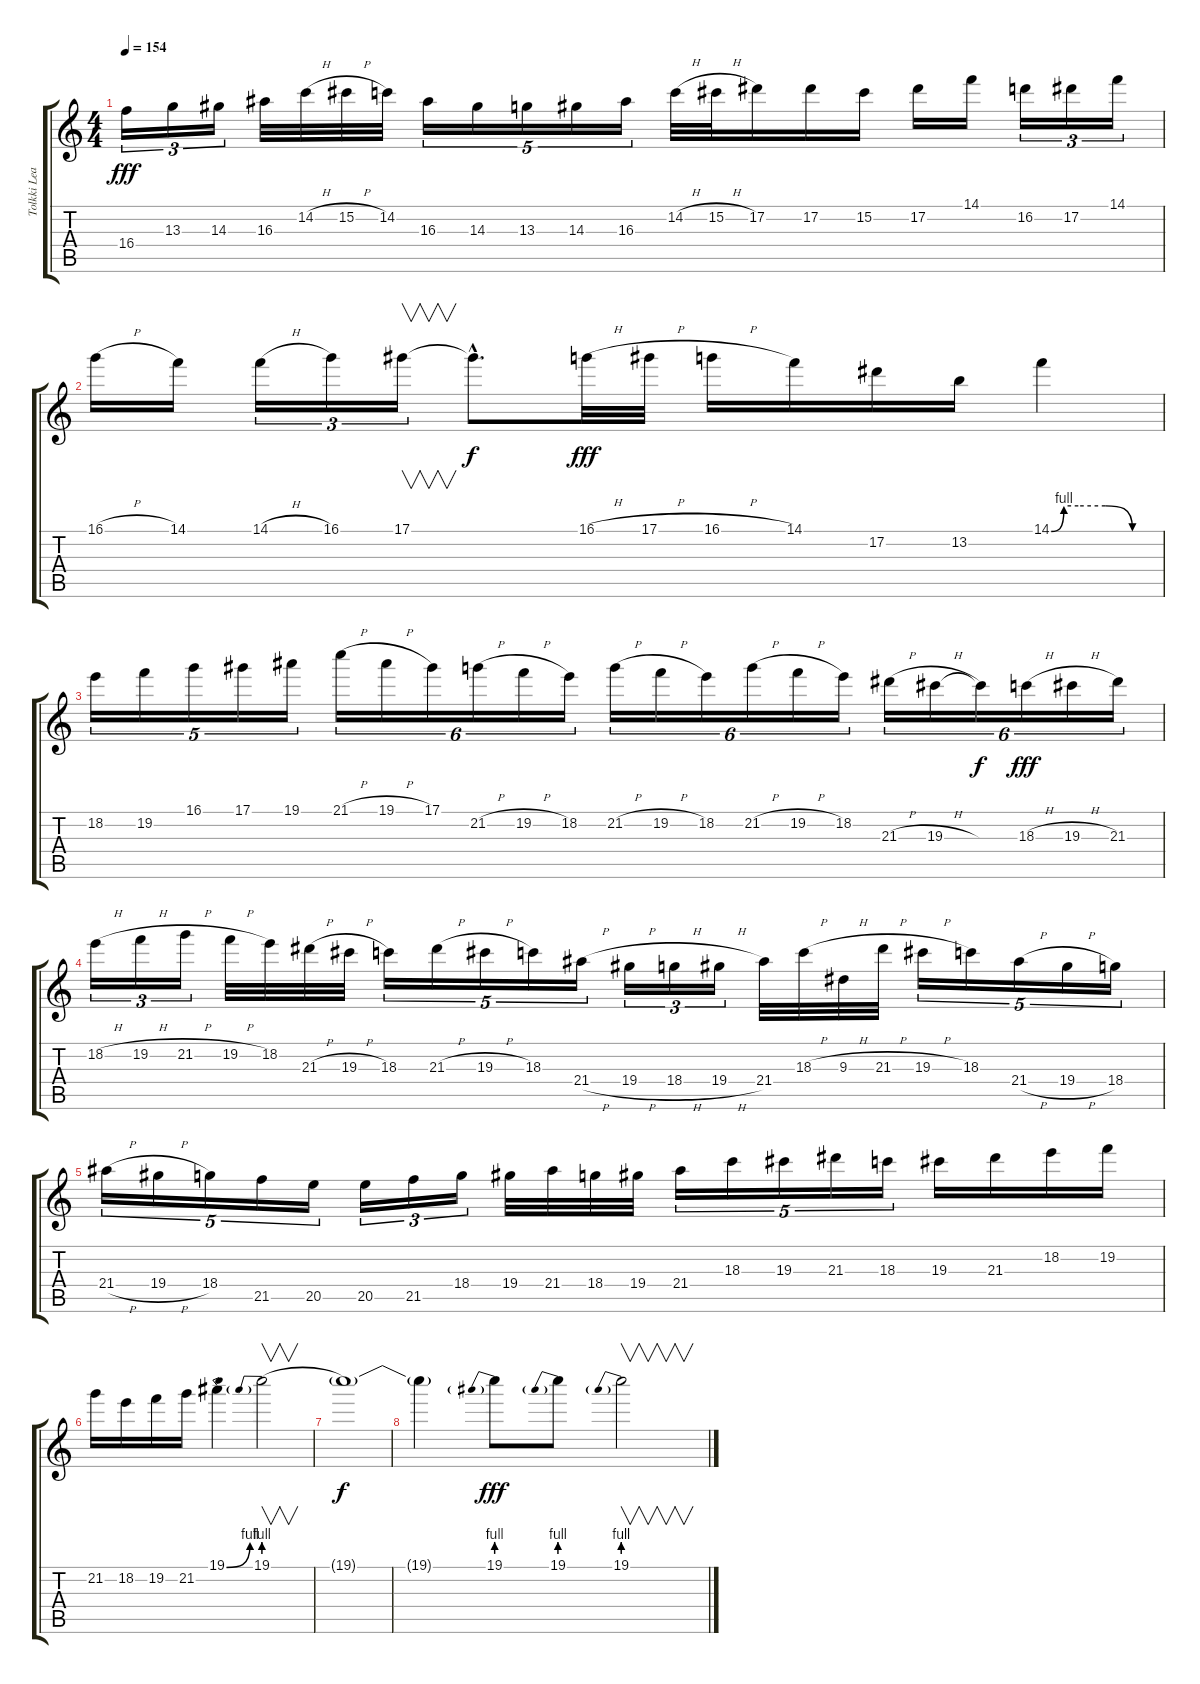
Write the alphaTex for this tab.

\track ("Tolkki Lead" "Tolkki Lea") {instrument overdrivenguitar}
\staff {score tabs}
\tuning (Eb4 Bb3 Gb3 Db3 Ab2 Eb2) {hide}
\ts (4 4)
\tempo 154
\clef g2
\ks c
16.4.16{tu (3 2) dy fff} 13.3.16{tu (3 2)} 14.3.16{tu (3 2)} 16.3.32 14.2{h}.32 15.2{h}.32 14.2.32 16.3.16{tu (5 4)} 14.3.16{tu (5 4)} 13.3.16{tu (5 4)} 14.3.16{tu (5 4)} 16.3.16{tu (5 4)} 14.2{h}.32 15.2{h}.32 17.2.16 17.2.16 15.2.16 17.2.16 14.1.16 16.2.16{tu (3 2)} 17.2.16{tu (3 2)} 14.1.16{tu (3 2)} |
16.1{h}.16 14.1.16 14.1{h}.16{tu (3 2)} 16.1.16{tu (3 2)} 17.1.16{v tu (3 2)} 17.1{hac t}.8{d dy f} 16.1{h}.32{dy fff} 17.1{h}.32 16.1{h}.16 14.1.16 17.2.16 13.2.16 14.1{be (custom 0 0 7 4 15 4 30 4 45 0 60 0)}.4 |
18.2.16{tu (5 4)} 19.2.16{tu (5 4)} 16.1.16{tu (5 4)} 17.1.16{tu (5 4)} 19.1.16{tu (5 4)} 21.1{h}.16{tu (6 4)} 19.1{h}.16{tu (6 4)} 17.1.16{tu (6 4)} 21.2{h}.16{tu (6 4)} 19.2{h}.16{tu (6 4)} 18.2.16{tu (6 4)} 21.2{h}.16{tu (6 4)} 19.2{h}.16{tu (6 4)} 18.2.16{tu (6 4)} 21.2{h}.16{tu (6 4)} 19.2{h}.16{tu (6 4)} 18.2.16{tu (6 4)} 21.3{h}.16{tu (6 4)} 19.3{h}.16{tu (6 4)} 19.3{t}.16{tu (6 4) dy f} 18.3{h}.16{tu (6 4) dy fff} 19.3{h}.16{tu (6 4)} 21.3.16{tu (6 4)} |
18.2{h}.16{tu (3 2)} 19.2{h}.16{tu (3 2)} 21.2{h}.16{tu (3 2)} 19.2{h}.32 18.2.32 21.3{h}.32 19.3{h}.32 18.3.16{tu (5 4)} 21.3{h}.16{tu (5 4)} 19.3{h}.16{tu (5 4)} 18.3.16{tu (5 4)} 21.4{h}.16{tu (5 4)} 19.4{h}.16{tu (3 2)} 18.4{h}.16{tu (3 2)} 19.4{h}.16{tu (3 2)} 21.4.32 18.3{h}.32 9.3{h}.32 21.3{h}.32 19.3{h}.16{tu (5 4)} 18.3.16{tu (5 4)} 21.4{h}.16{tu (5 4)} 19.4{h}.16{tu (5 4)} 18.4.16{tu (5 4)} |
21.4{h}.16{tu (5 4)} 19.4{h}.16{tu (5 4)} 18.4.16{tu (5 4)} 21.5.16{tu (5 4)} 20.5.16{tu (5 4)} 20.5.16{tu (3 2)} 21.5.16{tu (3 2)} 18.4.16{tu (3 2)} 19.4.32 21.4.32 18.4.32 19.4.32 21.4.16{tu (5 4)} 18.3.16{tu (5 4)} 19.3.16{tu (5 4)} 21.3.16{tu (5 4)} 18.3.16{tu (5 4)} 19.3.16 21.3.16 18.2.16 19.2.16 |
21.2.16 18.2.16 19.2.16 21.2.16 19.1{be (bend 0 0 60 4)}.4 19.1{be (prebend 0 4 60 4)}.2{v} |
19.1{t}.1{dy f} |
19.1{t}.4 19.1{be (prebend 0 4 60 4)}.8{dy fff} 19.1{be (prebend 0 4 60 4)}.8 19.1{be (prebend 0 4 60 4)}.2{v}
